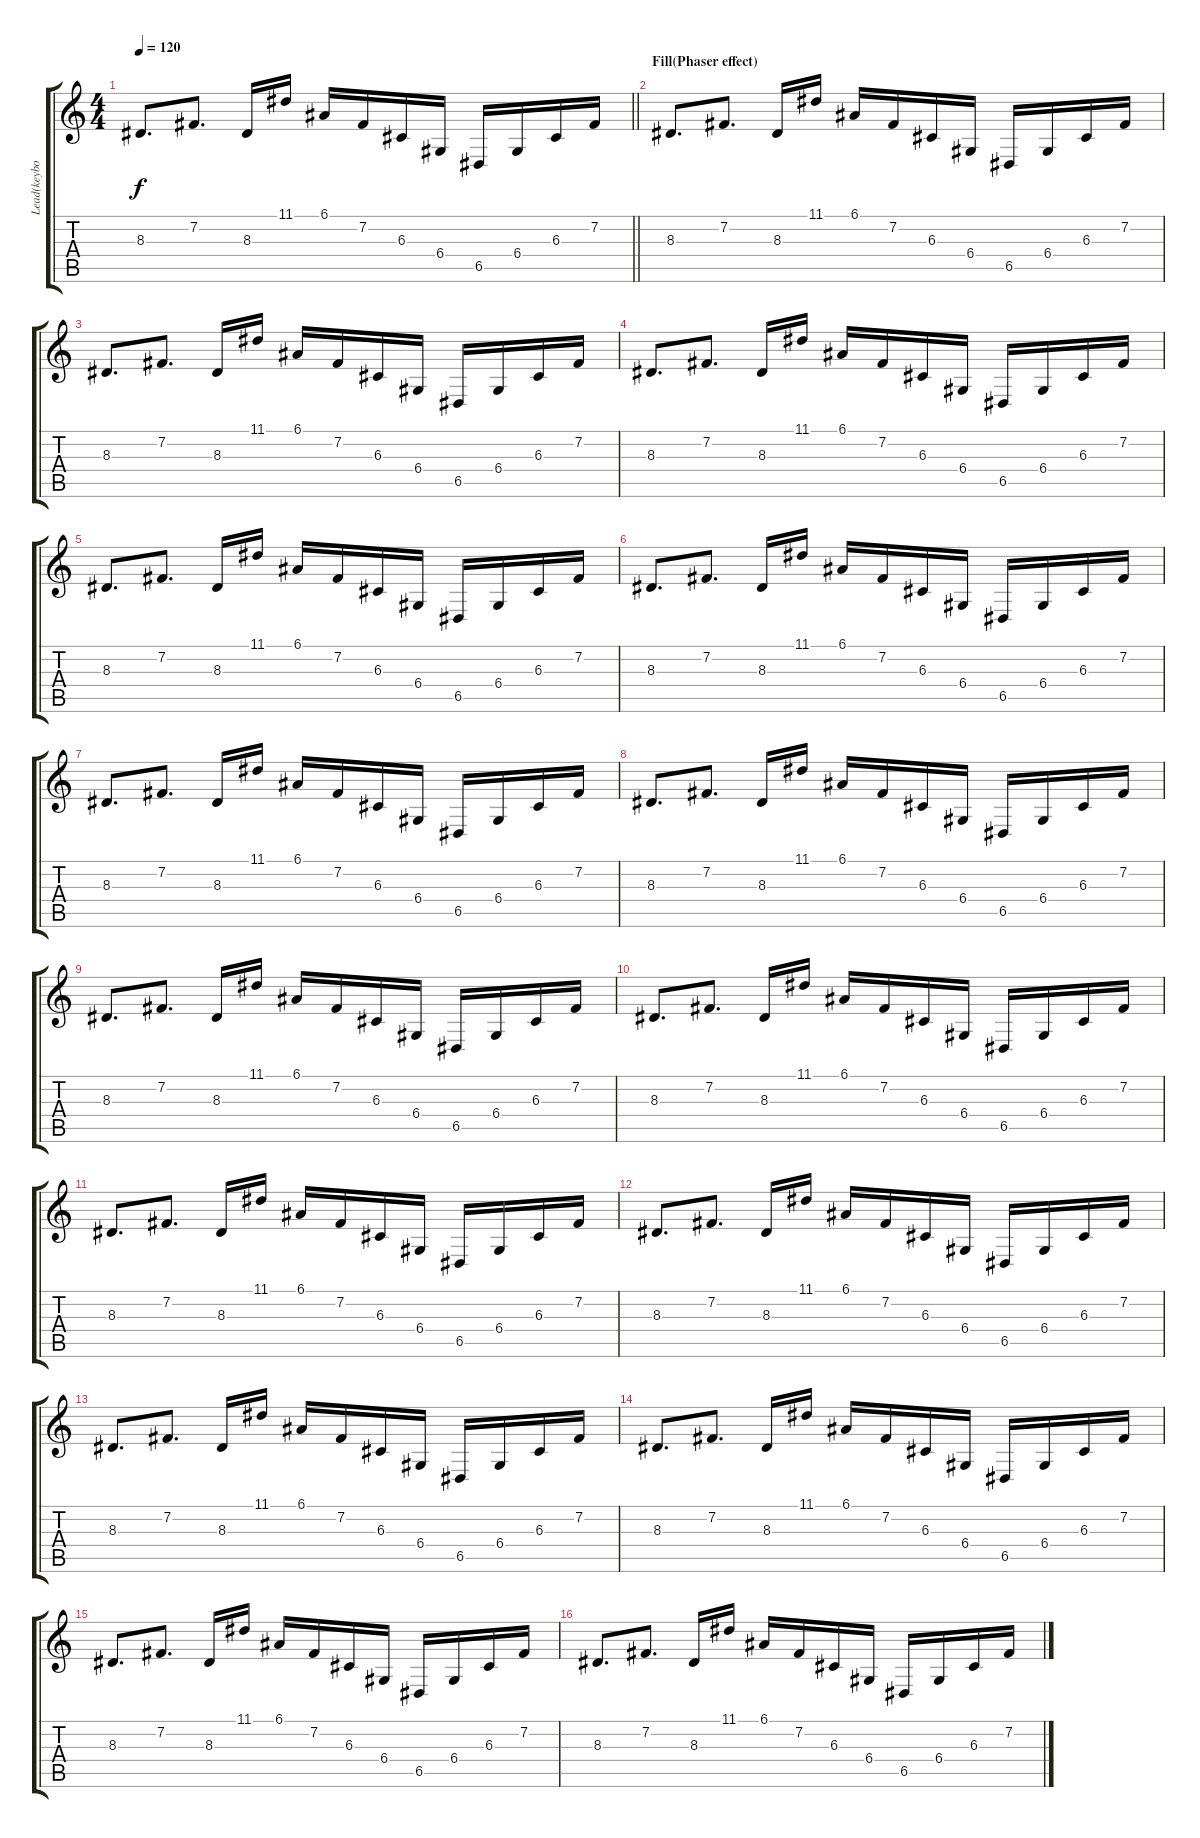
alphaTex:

\track ("Lead(keyboard)" "Lead(keybo") {instrument churchorgan}
\staff {score tabs}
\tuning (E4 B3 G3 D3 A2 E2) {hide}
\ts (4 4)
\tempo 120
\clef g2
\barLineRight lightlight
\ks c
8.3.8{d dy f} 7.2.8{d} 8.3.16 11.1.16 6.1.16 7.2.16 6.3.16 6.4.16 6.5.16 6.4.16 6.3.16 7.2.16 |
\section ("" "Fill(Phaser effect)")
8.3.8{d balance 0} 7.2.8{d} 8.3.16 11.1.16 6.1.16 7.2.16 6.3.16 6.4.16 6.5.16 6.4.16 6.3.16 7.2.16 |
8.3.8{d} 7.2.8{d} 8.3.16 11.1.16 6.1.16 7.2.16 6.3.16 6.4.16 6.5.16 6.4.16 6.3.16 7.2.16 |
8.3.8{d} 7.2.8{d} 8.3.16 11.1.16 6.1.16 7.2.16 6.3.16 6.4.16 6.5.16 6.4.16 6.3.16 7.2.16 |
8.3.8{d} 7.2.8{d} 8.3.16 11.1.16 6.1.16 7.2.16 6.3.16 6.4.16 6.5.16 6.4.16 6.3.16 7.2.16 |
8.3.8{d} 7.2.8{d} 8.3.16 11.1.16 6.1.16 7.2.16 6.3.16 6.4.16 6.5.16 6.4.16 6.3.16 7.2.16 |
8.3.8{d} 7.2.8{d} 8.3.16 11.1.16 6.1.16 7.2.16 6.3.16 6.4.16 6.5.16 6.4.16 6.3.16 7.2.16 |
8.3.8{d} 7.2.8{d} 8.3.16 11.1.16 6.1.16 7.2.16 6.3.16 6.4.16 6.5.16 6.4.16 6.3.16 7.2.16 |
8.3.8{d} 7.2.8{d} 8.3.16 11.1.16 6.1.16 7.2.16 6.3.16 6.4.16 6.5.16 6.4.16 6.3.16 7.2.16 |
8.3.8{d} 7.2.8{d} 8.3.16 11.1.16 6.1.16 7.2.16 6.3.16 6.4.16 6.5.16 6.4.16 6.3.16 7.2.16 |
8.3.8{d} 7.2.8{d} 8.3.16 11.1.16 6.1.16 7.2.16 6.3.16 6.4.16 6.5.16 6.4.16 6.3.16 7.2.16 |
8.3.8{d} 7.2.8{d} 8.3.16 11.1.16 6.1.16 7.2.16 6.3.16 6.4.16 6.5.16 6.4.16 6.3.16 7.2.16 |
8.3.8{d} 7.2.8{d} 8.3.16 11.1.16 6.1.16 7.2.16 6.3.16 6.4.16 6.5.16 6.4.16 6.3.16 7.2.16 |
8.3.8{d} 7.2.8{d} 8.3.16 11.1.16 6.1.16 7.2.16 6.3.16 6.4.16 6.5.16 6.4.16 6.3.16 7.2.16 |
8.3.8{d} 7.2.8{d} 8.3.16 11.1.16 6.1.16 7.2.16 6.3.16 6.4.16 6.5.16 6.4.16 6.3.16 7.2.16 |
8.3.8{d} 7.2.8{d} 8.3.16 11.1.16 6.1.16 7.2.16 6.3.16 6.4.16 6.5.16 6.4.16 6.3.16 7.2.16
